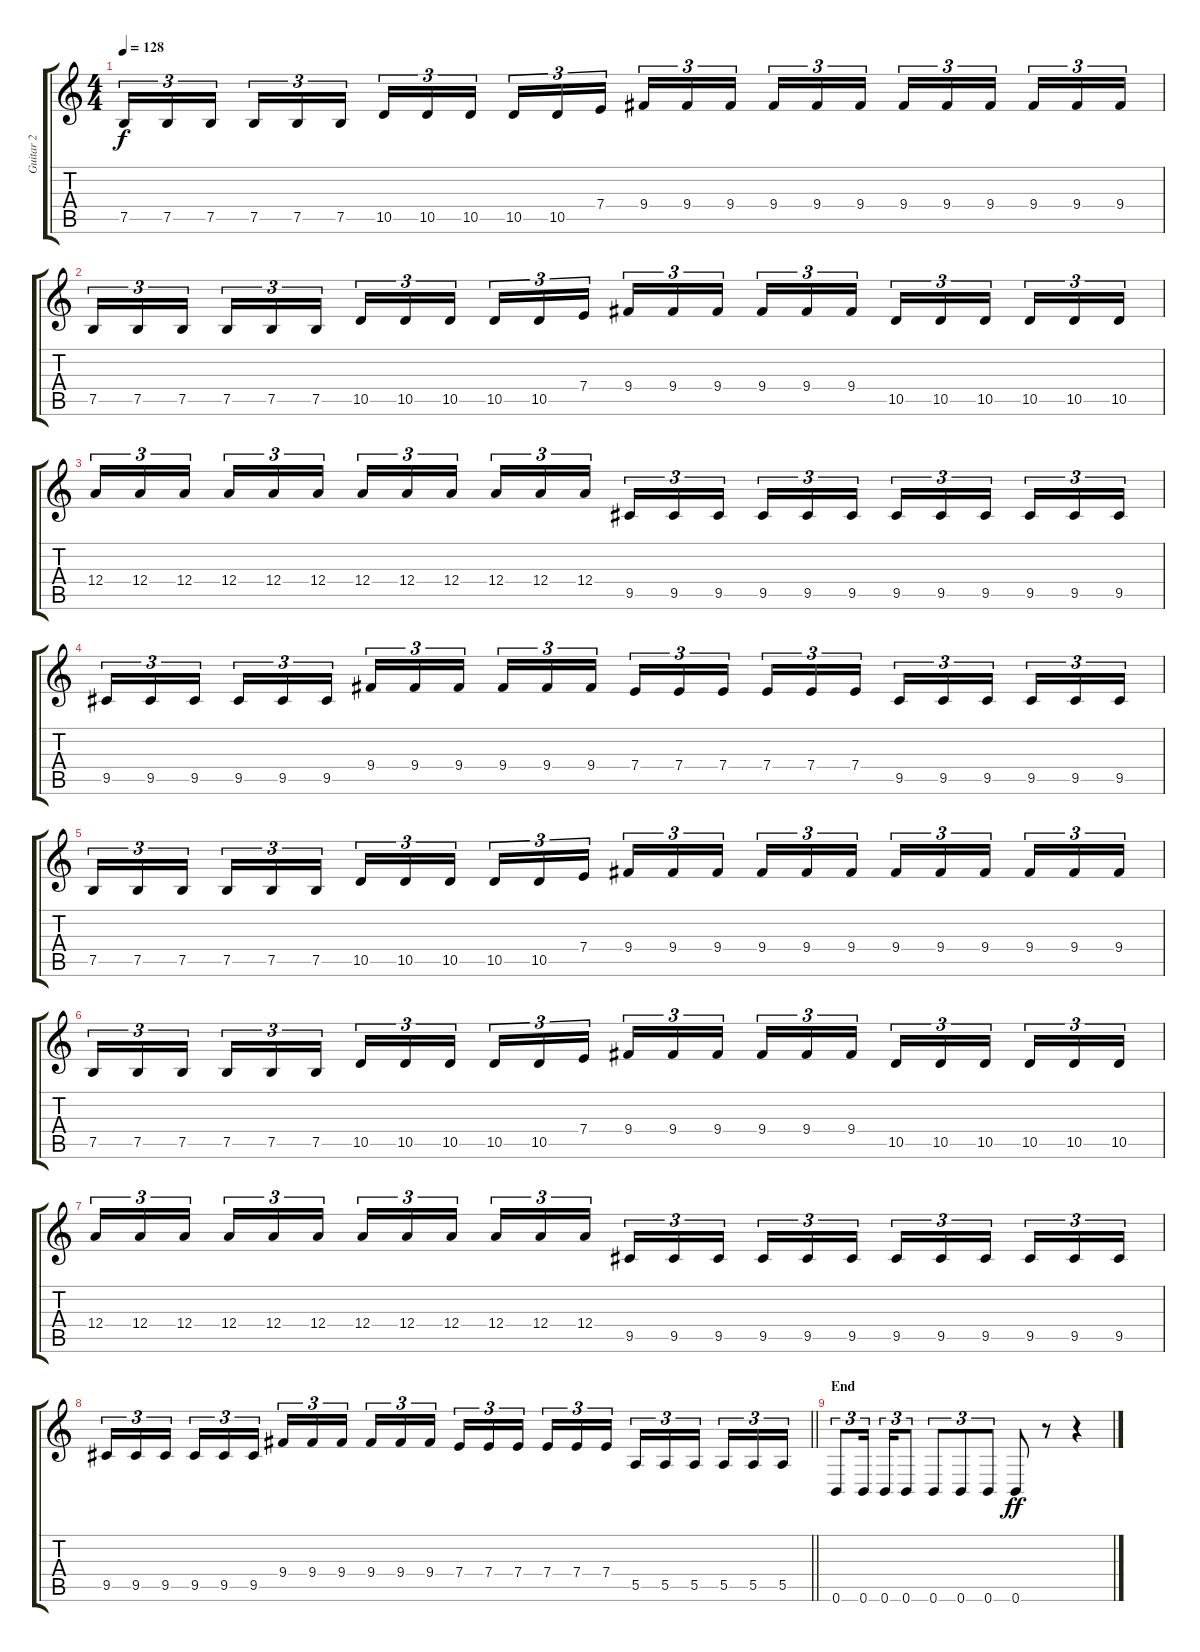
\track ("Guitar 2" "Guitar 2") {instrument distortionguitar}
\staff {score tabs}
\tuning (B3 Gb3 D3 A2 E2 B1) {hide}
\ts (4 4)
\tempo 128
\clef g2
\ks c
7.5.16{tu (3 2) dy f} 7.5.16{tu (3 2)} 7.5.16{tu (3 2) beam splitsecondary} 7.5.16{tu (3 2)} 7.5.16{tu (3 2)} 7.5.16{tu (3 2)} 10.5.16{tu (3 2)} 10.5.16{tu (3 2)} 10.5.16{tu (3 2) beam splitsecondary} 10.5.16{tu (3 2)} 10.5.16{tu (3 2)} 7.4.16{tu (3 2)} 9.4.16{tu (3 2)} 9.4.16{tu (3 2)} 9.4.16{tu (3 2) beam splitsecondary} 9.4.16{tu (3 2)} 9.4.16{tu (3 2)} 9.4.16{tu (3 2)} 9.4.16{tu (3 2)} 9.4.16{tu (3 2)} 9.4.16{tu (3 2) beam splitsecondary} 9.4.16{tu (3 2)} 9.4.16{tu (3 2)} 9.4.16{tu (3 2)} |
7.5.16{tu (3 2)} 7.5.16{tu (3 2)} 7.5.16{tu (3 2) beam splitsecondary} 7.5.16{tu (3 2)} 7.5.16{tu (3 2)} 7.5.16{tu (3 2)} 10.5.16{tu (3 2)} 10.5.16{tu (3 2)} 10.5.16{tu (3 2) beam splitsecondary} 10.5.16{tu (3 2)} 10.5.16{tu (3 2)} 7.4.16{tu (3 2)} 9.4.16{tu (3 2)} 9.4.16{tu (3 2)} 9.4.16{tu (3 2) beam splitsecondary} 9.4.16{tu (3 2)} 9.4.16{tu (3 2)} 9.4.16{tu (3 2)} 10.5.16{tu (3 2)} 10.5.16{tu (3 2)} 10.5.16{tu (3 2) beam splitsecondary} 10.5.16{tu (3 2)} 10.5.16{tu (3 2)} 10.5.16{tu (3 2)} |
12.4.16{tu (3 2)} 12.4.16{tu (3 2)} 12.4.16{tu (3 2) beam splitsecondary} 12.4.16{tu (3 2)} 12.4.16{tu (3 2)} 12.4.16{tu (3 2)} 12.4.16{tu (3 2)} 12.4.16{tu (3 2)} 12.4.16{tu (3 2) beam splitsecondary} 12.4.16{tu (3 2)} 12.4.16{tu (3 2)} 12.4.16{tu (3 2)} 9.5.16{tu (3 2)} 9.5.16{tu (3 2)} 9.5.16{tu (3 2) beam splitsecondary} 9.5.16{tu (3 2)} 9.5.16{tu (3 2)} 9.5.16{tu (3 2)} 9.5.16{tu (3 2)} 9.5.16{tu (3 2)} 9.5.16{tu (3 2) beam splitsecondary} 9.5.16{tu (3 2)} 9.5.16{tu (3 2)} 9.5.16{tu (3 2)} |
9.5.16{tu (3 2)} 9.5.16{tu (3 2)} 9.5.16{tu (3 2) beam splitsecondary} 9.5.16{tu (3 2)} 9.5.16{tu (3 2)} 9.5.16{tu (3 2)} 9.4.16{tu (3 2)} 9.4.16{tu (3 2)} 9.4.16{tu (3 2) beam splitsecondary} 9.4.16{tu (3 2)} 9.4.16{tu (3 2)} 9.4.16{tu (3 2)} 7.4.16{tu (3 2)} 7.4.16{tu (3 2)} 7.4.16{tu (3 2) beam splitsecondary} 7.4.16{tu (3 2)} 7.4.16{tu (3 2)} 7.4.16{tu (3 2)} 9.5.16{tu (3 2)} 9.5.16{tu (3 2)} 9.5.16{tu (3 2) beam splitsecondary} 9.5.16{tu (3 2)} 9.5.16{tu (3 2)} 9.5.16{tu (3 2)} |
7.5.16{tu (3 2)} 7.5.16{tu (3 2)} 7.5.16{tu (3 2) beam splitsecondary} 7.5.16{tu (3 2)} 7.5.16{tu (3 2)} 7.5.16{tu (3 2)} 10.5.16{tu (3 2)} 10.5.16{tu (3 2)} 10.5.16{tu (3 2) beam splitsecondary} 10.5.16{tu (3 2)} 10.5.16{tu (3 2)} 7.4.16{tu (3 2)} 9.4.16{tu (3 2)} 9.4.16{tu (3 2)} 9.4.16{tu (3 2) beam splitsecondary} 9.4.16{tu (3 2)} 9.4.16{tu (3 2)} 9.4.16{tu (3 2)} 9.4.16{tu (3 2)} 9.4.16{tu (3 2)} 9.4.16{tu (3 2) beam splitsecondary} 9.4.16{tu (3 2)} 9.4.16{tu (3 2)} 9.4.16{tu (3 2)} |
7.5.16{tu (3 2)} 7.5.16{tu (3 2)} 7.5.16{tu (3 2) beam splitsecondary} 7.5.16{tu (3 2)} 7.5.16{tu (3 2)} 7.5.16{tu (3 2)} 10.5.16{tu (3 2)} 10.5.16{tu (3 2)} 10.5.16{tu (3 2) beam splitsecondary} 10.5.16{tu (3 2)} 10.5.16{tu (3 2)} 7.4.16{tu (3 2)} 9.4.16{tu (3 2)} 9.4.16{tu (3 2)} 9.4.16{tu (3 2) beam splitsecondary} 9.4.16{tu (3 2)} 9.4.16{tu (3 2)} 9.4.16{tu (3 2)} 10.5.16{tu (3 2)} 10.5.16{tu (3 2)} 10.5.16{tu (3 2) beam splitsecondary} 10.5.16{tu (3 2)} 10.5.16{tu (3 2)} 10.5.16{tu (3 2)} |
12.4.16{tu (3 2)} 12.4.16{tu (3 2)} 12.4.16{tu (3 2) beam splitsecondary} 12.4.16{tu (3 2)} 12.4.16{tu (3 2)} 12.4.16{tu (3 2)} 12.4.16{tu (3 2)} 12.4.16{tu (3 2)} 12.4.16{tu (3 2) beam splitsecondary} 12.4.16{tu (3 2)} 12.4.16{tu (3 2)} 12.4.16{tu (3 2)} 9.5.16{tu (3 2)} 9.5.16{tu (3 2)} 9.5.16{tu (3 2) beam splitsecondary} 9.5.16{tu (3 2)} 9.5.16{tu (3 2)} 9.5.16{tu (3 2)} 9.5.16{tu (3 2)} 9.5.16{tu (3 2)} 9.5.16{tu (3 2) beam splitsecondary} 9.5.16{tu (3 2)} 9.5.16{tu (3 2)} 9.5.16{tu (3 2)} |
\barLineRight lightlight
9.5.16{tu (3 2)} 9.5.16{tu (3 2)} 9.5.16{tu (3 2) beam splitsecondary} 9.5.16{tu (3 2)} 9.5.16{tu (3 2)} 9.5.16{tu (3 2)} 9.4.16{tu (3 2)} 9.4.16{tu (3 2)} 9.4.16{tu (3 2) beam splitsecondary} 9.4.16{tu (3 2)} 9.4.16{tu (3 2)} 9.4.16{tu (3 2)} 7.4.16{tu (3 2)} 7.4.16{tu (3 2)} 7.4.16{tu (3 2) beam splitsecondary} 7.4.16{tu (3 2)} 7.4.16{tu (3 2)} 7.4.16{tu (3 2)} 5.5.16{tu (3 2)} 5.5.16{tu (3 2)} 5.5.16{tu (3 2) beam splitsecondary} 5.5.16{tu (3 2)} 5.5.16{tu (3 2)} 5.5.16{tu (3 2)} |
\section ("" "End")
0.6.8{tu (3 2)} 0.6.16{tu (3 2) beam splitsecondary} 0.6.16{tu (3 2)} 0.6.8{tu (3 2)} 0.6.8{tu (3 2)} 0.6.8{tu (3 2)} 0.6.8{tu (3 2)} 0.6.8{dy ff} r.8 r.4
